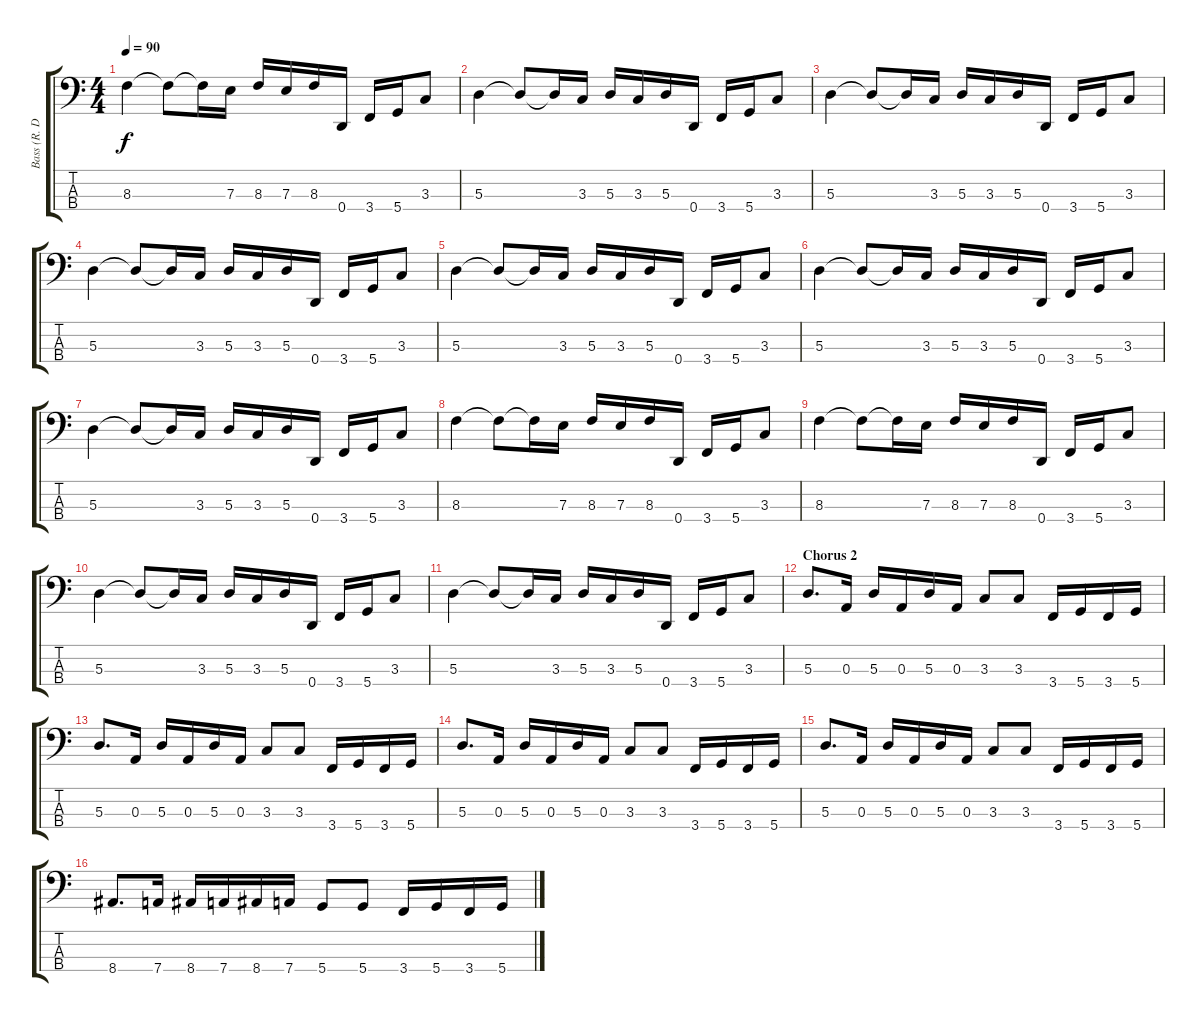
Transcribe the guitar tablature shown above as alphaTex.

\track ("Bass (R. Deleo)" "Bass (R. D") {instrument electricbassfinger}
\staff {score tabs}
\tuning (G2 D2 A1 D1) {hide}
\ts (4 4)
\tempo 90
\clef f4
\ks c
8.3.4{dy f} 8.3{t}.8 8.3{t}.16 7.3.16 8.3.16 7.3.16 8.3.16 0.4.16 3.4.16 5.4.16 3.3.8 |
5.3.4 5.3{t}.8 5.3{t}.16 3.3.16 5.3.16 3.3.16 5.3.16 0.4.16 3.4.16 5.4.16 3.3.8 |
5.3.4 5.3{t}.8 5.3{t}.16 3.3.16 5.3.16 3.3.16 5.3.16 0.4.16 3.4.16 5.4.16 3.3.8 |
5.3.4 5.3{t}.8 5.3{t}.16 3.3.16 5.3.16 3.3.16 5.3.16 0.4.16 3.4.16 5.4.16 3.3.8 |
5.3.4 5.3{t}.8 5.3{t}.16 3.3.16 5.3.16 3.3.16 5.3.16 0.4.16 3.4.16 5.4.16 3.3.8 |
5.3.4 5.3{t}.8 5.3{t}.16 3.3.16 5.3.16 3.3.16 5.3.16 0.4.16 3.4.16 5.4.16 3.3.8 |
5.3.4 5.3{t}.8 5.3{t}.16 3.3.16 5.3.16 3.3.16 5.3.16 0.4.16 3.4.16 5.4.16 3.3.8 |
8.3.4 8.3{t}.8 8.3{t}.16 7.3.16 8.3.16 7.3.16 8.3.16 0.4.16 3.4.16 5.4.16 3.3.8 |
8.3.4 8.3{t}.8 8.3{t}.16 7.3.16 8.3.16 7.3.16 8.3.16 0.4.16 3.4.16 5.4.16 3.3.8 |
5.3.4 5.3{t}.8 5.3{t}.16 3.3.16 5.3.16 3.3.16 5.3.16 0.4.16 3.4.16 5.4.16 3.3.8 |
5.3.4 5.3{t}.8 5.3{t}.16 3.3.16 5.3.16 3.3.16 5.3.16 0.4.16 3.4.16 5.4.16 3.3.8 |
\section ("" "Chorus 2")
5.3.8{d} 0.3.16 5.3.16 0.3.16 5.3.16 0.3.16 3.3.8 3.3.8 3.4.16 5.4.16 3.4.16 5.4.16 |
5.3.8{d} 0.3.16 5.3.16 0.3.16 5.3.16 0.3.16 3.3.8 3.3.8 3.4.16 5.4.16 3.4.16 5.4.16 |
5.3.8{d} 0.3.16 5.3.16 0.3.16 5.3.16 0.3.16 3.3.8 3.3.8 3.4.16 5.4.16 3.4.16 5.4.16 |
5.3.8{d} 0.3.16 5.3.16 0.3.16 5.3.16 0.3.16 3.3.8 3.3.8 3.4.16 5.4.16 3.4.16 5.4.16 |
8.4.8{d} 7.4.16 8.4.16 7.4.16 8.4.16 7.4.16 5.4.8 5.4.8 3.4.16 5.4.16 3.4.16 5.4.16
